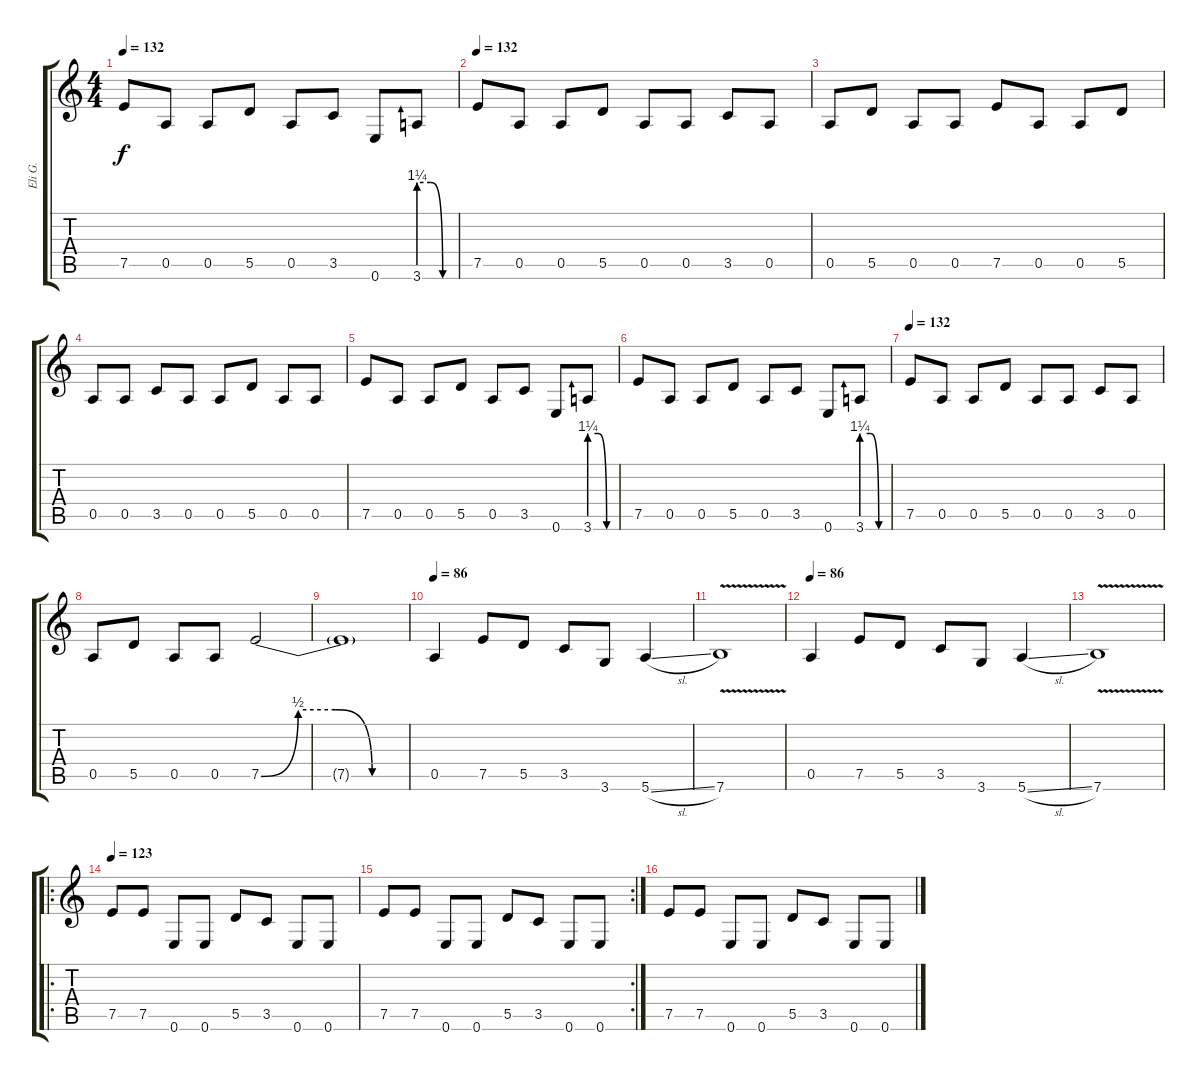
\track ("Eli G." "Eli G.") {instrument distortionguitar}
\staff {score tabs}
\tuning (E4 B3 G3 D3 A2 E2) {hide}
\ts (4 4)
\tempo 132
\clef g2
\ks c
7.5.8{dy f} 0.5.8 0.5.8 5.5.8 0.5.8 3.5.8 0.6.8 3.6{be (custom 0 5 20 5 40 0 60 0)}.8 |
\tempo 132
7.5.8 0.5.8 0.5.8 5.5.8 0.5.8 0.5.8 3.5.8 0.5.8 |
0.5.8 5.5.8 0.5.8 0.5.8 7.5.8 0.5.8 0.5.8 5.5.8 |
0.5.8 0.5.8 3.5.8 0.5.8 0.5.8 5.5.8 0.5.8 0.5.8 |
7.5.8 0.5.8 0.5.8 5.5.8 0.5.8 3.5.8 0.6.8 3.6{be (custom 0 5 20 5 40 0 60 0)}.8 |
7.5.8 0.5.8 0.5.8 5.5.8 0.5.8 3.5.8 0.6.8 3.6{be (custom 0 5 20 5 40 0 60 0)}.8 |
\tempo 132
7.5.8 0.5.8 0.5.8 5.5.8 0.5.8 0.5.8 3.5.8 0.5.8 |
0.5.8 5.5.8 0.5.8 0.5.8 7.5{be (custom 0 0 15 2 30 2 45 0 60 0)}.2 |
7.5{t}.1 |
\tempo 86
0.5.4 7.5.8 5.5.8 3.5.8 3.6.8 5.6{sl}.4 |
7.6{v}.1 |
\tempo 86
0.5.4 7.5.8 5.5.8 3.5.8 3.6.8 5.6{sl}.4 |
7.6{v}.1 |
\ro
\tempo 123
7.5.8{instrument distortionguitar} 7.5.8 0.6.8 0.6.8 5.5.8 3.5.8 0.6.8 0.6.8 |
\rc 2
7.5.8 7.5.8 0.6.8 0.6.8 5.5.8 3.5.8 0.6.8 0.6.8 |
7.5.8 7.5.8 0.6.8 0.6.8 5.5.8 3.5.8 0.6.8 0.6.8
